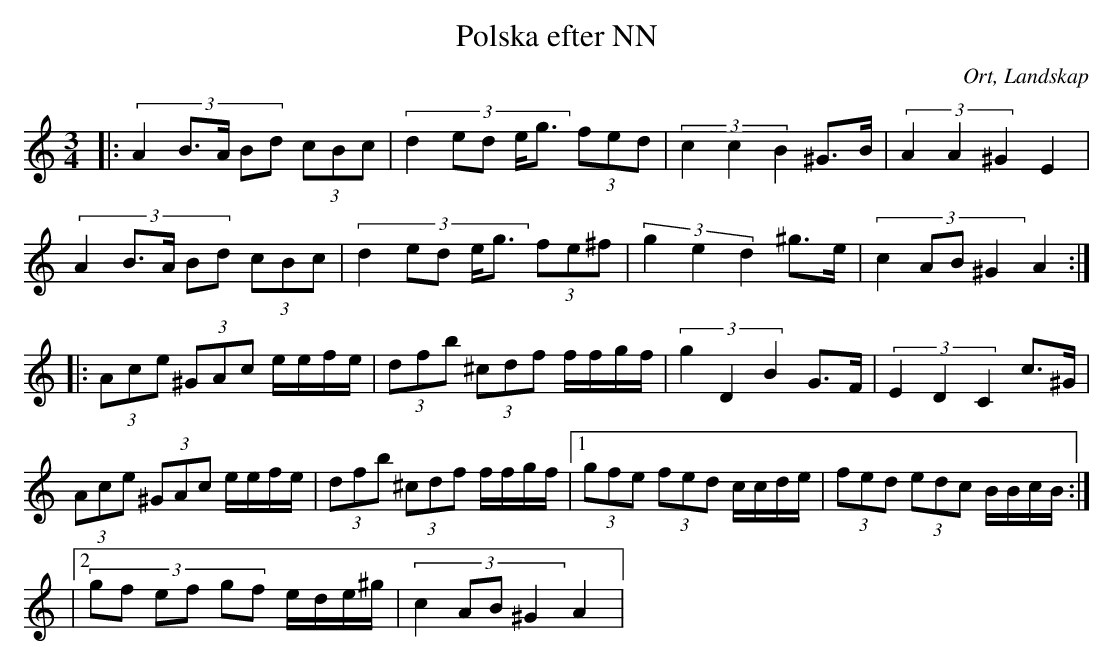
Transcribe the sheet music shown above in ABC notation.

X:1
T:Polska efter NN
O:Ort, Landskap
M:3/4
L:1/8
K:C
|: (3:2:5 A2 B>A Bd (3cBc| (3:2:5 d2 ed e<g (3fed|(3:2:3 c2 c2 B2 ^G>B|(3:2:3 A2 A2 ^G2 E2|
(3:2:5 A2 B>A Bd (3cBc| (3:2:5 d2 ed e<g (3fe^f|(3:2:3 g2 e2 d2 ^g>e|(3:2:4 c2 AB ^G2 A2:|
|: (3Ace (3^GAc e/e/f/e/| (3 dfb (3^cdf f/f/g/f/|(3:2:3 g2 D2 B2 G>F|(3:2:3 E2 D2 C2 c>^G |
(3 Ace (3^GAc e/e/f/e/| (3 dfb (3^cdf f/f/g/f/|1(3gfe (3fed c/c/d/e/|(3fed (3edc B/B/c/B/:|
|2(3:2:6 gf ef gf e/d/e/^g/|(3:2:4 c2 AB ^G2 A2|
